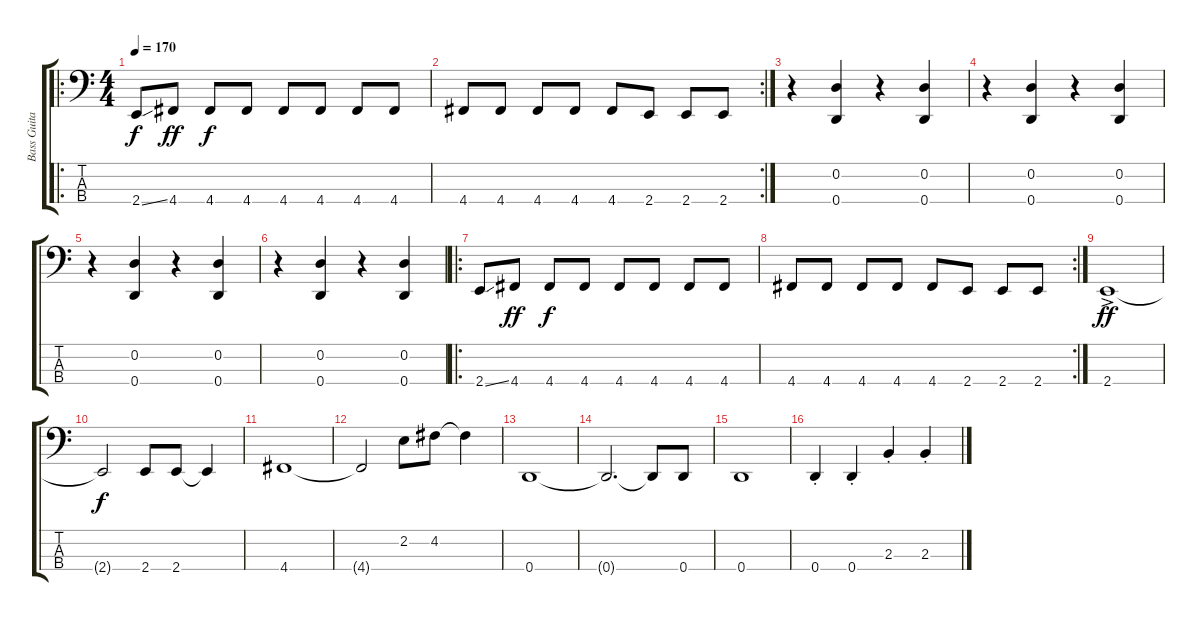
\track ("Bass Guitar" "Bass Guita") {instrument electricbassfinger}
\staff {score tabs}
\tuning (G2 D2 A1 D1) {hide}
\ro
\ts (4 4)
\tempo 170
\clef f4
\ks c
2.4{ss}.8{dy f} 4.4.8{dy ff} 4.4.8{dy f} 4.4.8 4.4.8 4.4.8 4.4.8 4.4.8 |
\rc 2
4.4.8 4.4.8 4.4.8 4.4.8 4.4.8 2.4.8 2.4.8 2.4.8 |
r.4 (0.2 0.4).4 r.4 (0.2 0.4).4 |
r.4 (0.2 0.4).4 r.4 (0.2 0.4).4 |
r.4 (0.2 0.4).4 r.4 (0.2 0.4).4 |
r.4 (0.2 0.4).4 r.4 (0.2 0.4).4 |
\ro
2.4{ss}.8 4.4.8{dy ff} 4.4.8{dy f} 4.4.8 4.4.8 4.4.8 4.4.8 4.4.8 |
\rc 2
4.4.8 4.4.8 4.4.8 4.4.8 4.4.8 2.4.8 2.4.8 2.4.8 |
2.4{ac}.1{dy ff} |
2.4{t}.2{dy f} 2.4.8 2.4.8 2.4{t}.4 |
4.4.1 |
4.4{t}.2 2.2.8 4.2.8 4.2{t}.4 |
0.4.1 |
0.4{t}.2{d} 0.4{t}.8 0.4.8 |
0.4.1 |
0.4{st}.4 0.4{st}.4 2.3{st}.4 2.3{st}.4
